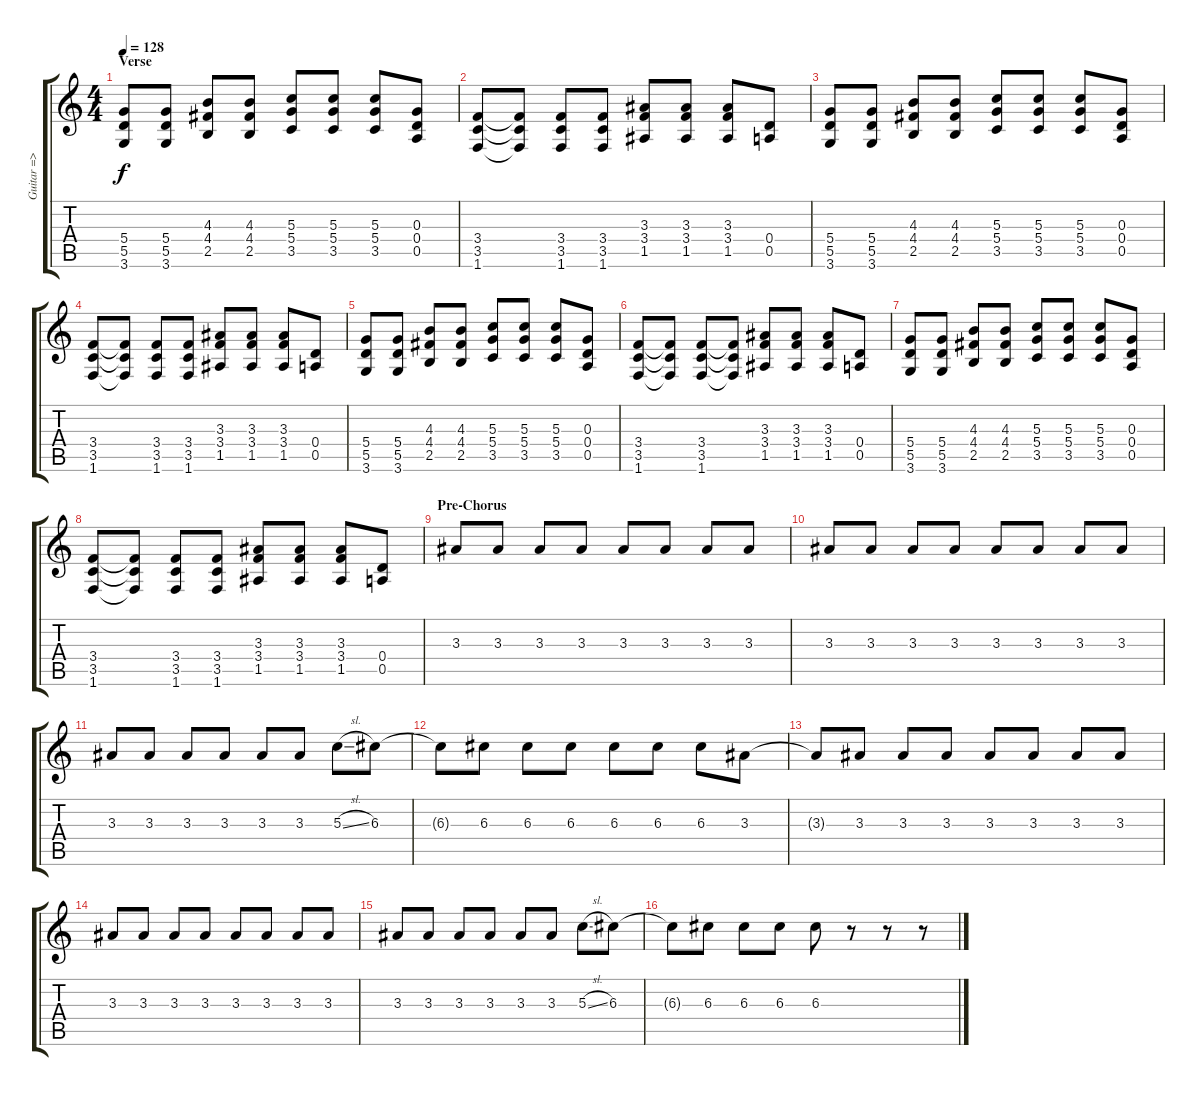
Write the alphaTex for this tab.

\track ("Guitar => Kurt" "Guitar => ") {instrument distortionguitar}
\staff {score tabs}
\tuning (E4 B3 G3 D3 A2 E2) {hide}
\ts (4 4)
\section ("" "Verse")
\tempo 128
\clef g2
\ks c
(5.4 5.5 3.6).8{dy f volume 9 instrument electricguitarclean} (5.4 5.5 3.6).8 (4.3 4.4 2.5).8 (4.3 4.4 2.5).8 (5.3 5.4 3.5).8 (5.3 5.4 3.5).8 (5.3 5.4 3.5).8 (0.3 0.4 0.5).8 |
(3.4 3.5 1.6).8 (3.4{t} 3.5{t} 1.6{t}).8 (3.4 3.5 1.6).8 (3.4 3.5 1.6).8 (3.3 3.4 1.5).8 (3.3 3.4 1.5).8 (3.3 3.4 1.5).8 (0.4 0.5).8 |
(5.4 5.5 3.6).8{volume 9 instrument electricguitarclean} (5.4 5.5 3.6).8 (4.3 4.4 2.5).8 (4.3 4.4 2.5).8 (5.3 5.4 3.5).8 (5.3 5.4 3.5).8 (5.3 5.4 3.5).8 (0.3 0.4 0.5).8 |
(3.4 3.5 1.6).8 (3.4{t} 3.5{t} 1.6{t}).8 (3.4 3.5 1.6).8 (3.4 3.5 1.6).8 (3.3 3.4 1.5).8 (3.3 3.4 1.5).8 (3.3 3.4 1.5).8 (0.4 0.5).8 |
(5.4 5.5 3.6).8{volume 9 instrument electricguitarclean} (5.4 5.5 3.6).8 (4.3 4.4 2.5).8 (4.3 4.4 2.5).8 (5.3 5.4 3.5).8 (5.3 5.4 3.5).8 (5.3 5.4 3.5).8 (0.3 0.4 0.5).8 |
(3.4 3.5 1.6).8 (3.4{t} 3.5{t} 1.6{t}).8 (3.4 3.5 1.6).8 (3.4{t} 3.5{t} 1.6{t}).8 (3.3 3.4 1.5).8 (3.3 3.4 1.5).8 (3.3 3.4 1.5).8 (0.4 0.5).8 |
(5.4 5.5 3.6).8{volume 9 instrument electricguitarclean} (5.4 5.5 3.6).8 (4.3 4.4 2.5).8 (4.3 4.4 2.5).8 (5.3 5.4 3.5).8 (5.3 5.4 3.5).8 (5.3 5.4 3.5).8 (0.3 0.4 0.5).8 |
(3.4 3.5 1.6).8 (3.4{t} 3.5{t} 1.6{t}).8 (3.4 3.5 1.6).8 (3.4 3.5 1.6).8 (3.3 3.4 1.5).8 (3.3 3.4 1.5).8 (3.3 3.4 1.5).8 (0.4 0.5).8 |
\section ("" "Pre-Chorus")
3.3.8{instrument distortionguitar} 3.3.8 3.3.8 3.3.8 3.3.8 3.3.8 3.3.8 3.3.8 |
3.3.8 3.3.8 3.3.8 3.3.8 3.3.8 3.3.8 3.3.8 3.3.8 |
3.3.8 3.3.8 3.3.8 3.3.8 3.3.8 3.3.8 5.3{sl}.8 6.3.8 |
6.3{t}.8 6.3.8 6.3.8 6.3.8 6.3.8 6.3.8 6.3.8 3.3.8 |
3.3{t}.8{instrument distortionguitar} 3.3.8 3.3.8 3.3.8 3.3.8 3.3.8 3.3.8 3.3.8 |
3.3.8 3.3.8 3.3.8 3.3.8 3.3.8 3.3.8 3.3.8 3.3.8 |
3.3.8 3.3.8 3.3.8 3.3.8 3.3.8 3.3.8 5.3{sl}.8 6.3.8 |
6.3{t}.8 6.3.8 6.3.8 6.3.8 6.3.8 r.8 r.8 r.8
